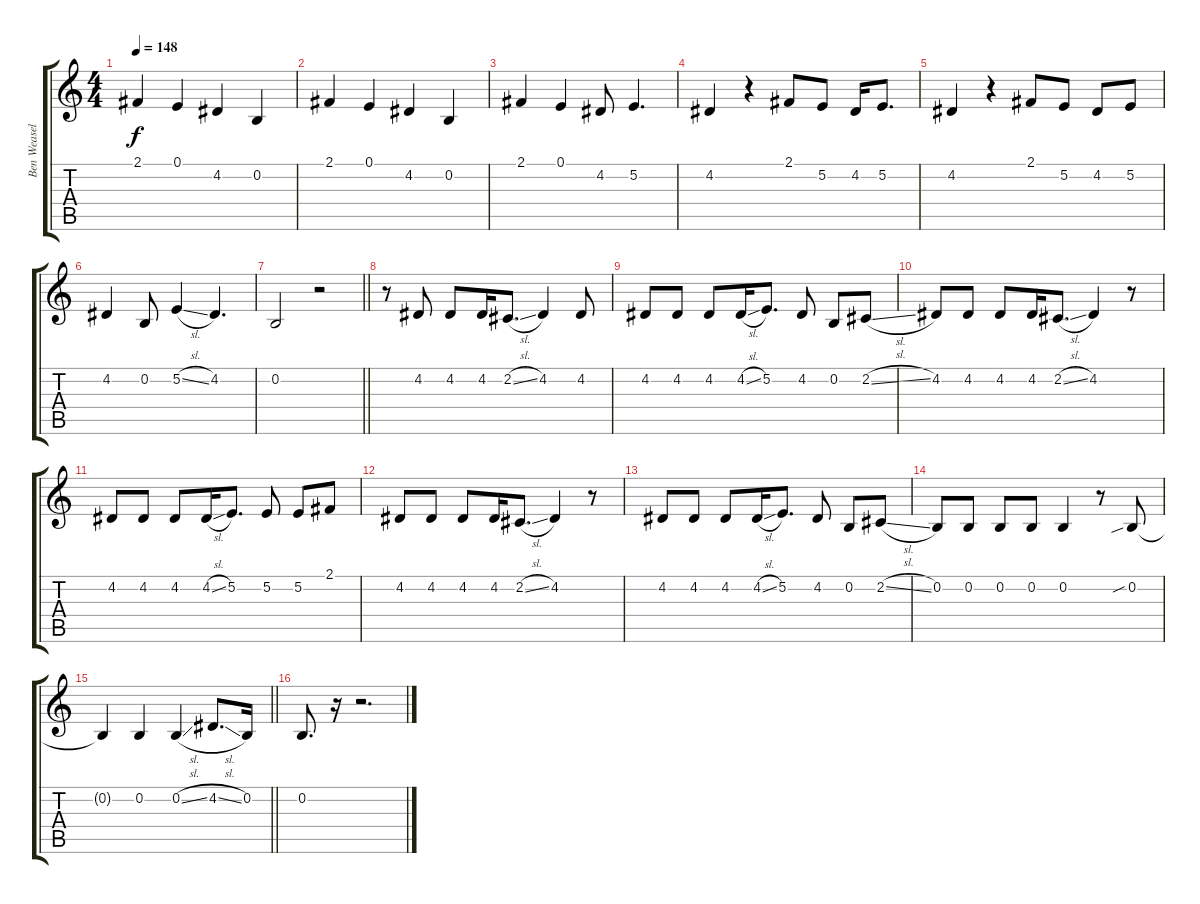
\track ("Ben Weasel" "Ben Weasel") {instrument bassoon}
\staff {score tabs}
\tuning (E4 B3 G3 D3 A2 E2) {hide}
\ts (4 4)
\tempo 148
\clef g2
\ks c
2.1.4{dy f} 0.1.4 4.2.4 0.2.4 |
2.1.4 0.1.4 4.2.4 0.2.4 |
2.1.4 0.1.4 4.2.8 5.2.4{d} |
4.2.4 r.4 2.1.8 5.2.8 4.2.16 5.2.8{d} |
4.2.4 r.4 2.1.8 5.2.8 4.2.8 5.2.8 |
4.2.4 0.2.8 5.2{sl}.4 4.2.4{d} |
\barLineRight lightlight
0.2.2 r.2 |
r.8 4.2.8 4.2.8 4.2.16 2.2{sl}.8{d} 4.2.4 4.2.8 |
4.2.8 4.2.8 4.2.8 4.2{sl}.16 5.2.8{d} 4.2.8 0.2.8 2.2{sl}.8 |
4.2.8 4.2.8 4.2.8 4.2.16 2.2{sl}.8{d} 4.2.4 r.8 |
4.2.8 4.2.8 4.2.8 4.2{sl}.16 5.2.8{d} 5.2.8 5.2.8 2.1.8 |
4.2.8 4.2.8 4.2.8 4.2.16 2.2{sl}.8{d} 4.2.4 r.8 |
4.2.8 4.2.8 4.2.8 4.2{sl}.16 5.2.8{d} 4.2.8 0.2.8 2.2{sl}.8 |
0.2.8 0.2.8 0.2.8 0.2.8 0.2.4 r.8 0.2{sib}.8 |
\barLineRight lightlight
0.2{t}.4 0.2.4 0.2{sl}.4 4.2{sl}.8{d} 0.2.16 |
0.2.8{d} r.16 r.2{d}
